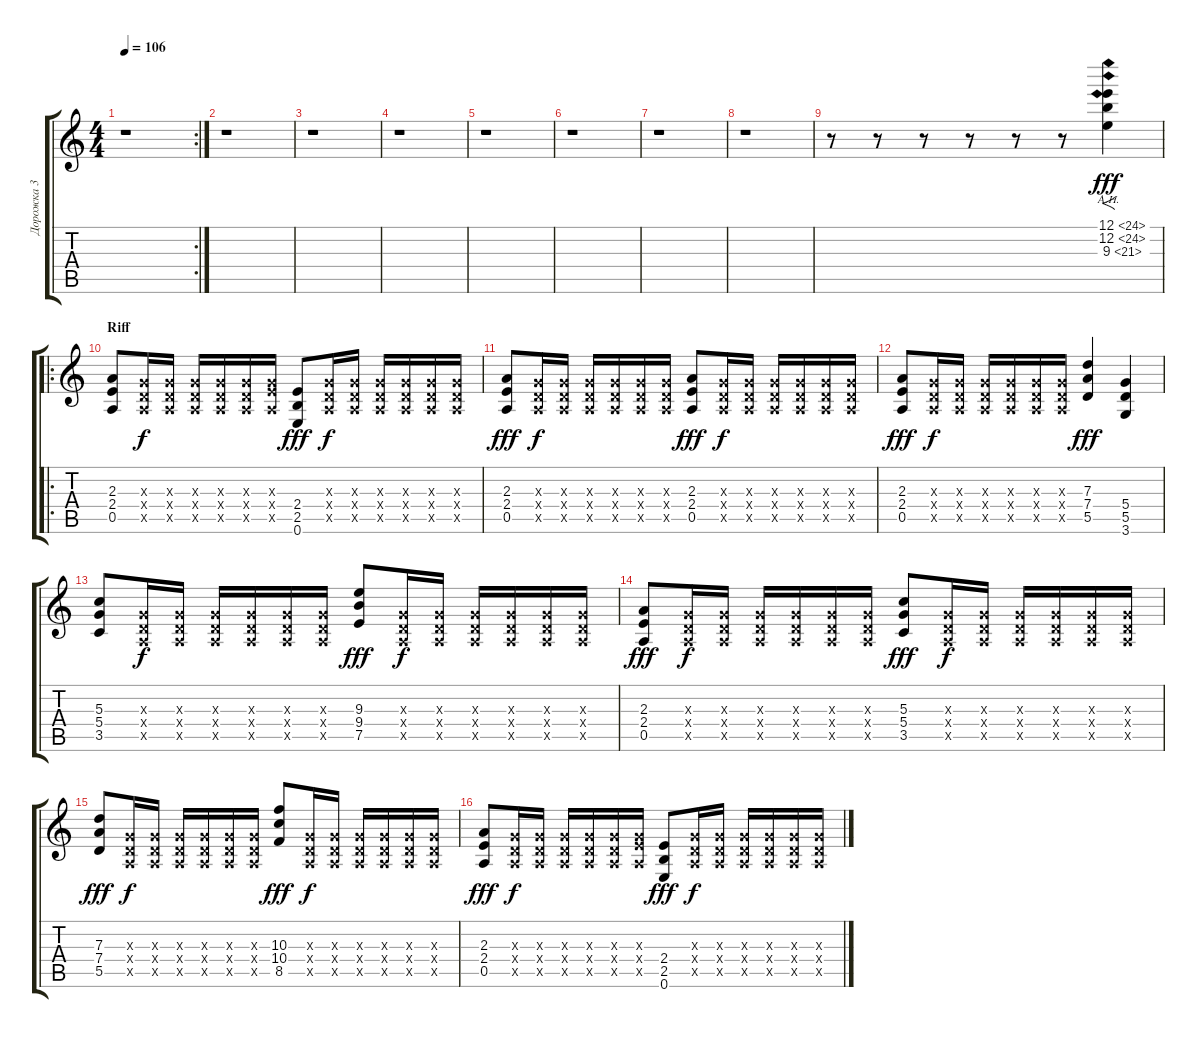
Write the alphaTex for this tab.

\track ("Дорожка 3" "Дорожка 3") {instrument distortionguitar}
\staff {score tabs}
\tuning (E4 B3 G3 D3 A2 E2) {hide}
\rc 2
\ts (4 4)
\tempo 106
\clef g2
\ks c
r.1{dy fff instrument distortionguitar} |
r.1 |
r.1 |
r.1 |
r.1 |
r.1 |
r.1 |
r.1 |
r.8 r.8 r.8 r.8 r.8 r.8 (12.1{ah 12} 12.2{ah 12} 9.3{ah 12}).4{f} |
\ro
\section ("" "Riff")
(2.3 2.4 0.5).8 (0.3{x} 0.4{x} 0.5{x}).16{dy f} (0.3{x} 0.4{x} 0.5{x}).16 (0.3{x} 0.4{x} 0.5{x}).16 (0.3{x} 0.4{x} 0.5{x}).16 (0.3{x} 0.4{x} 0.5{x}).16 (0.3{x} 2.4{x} 0.5{x}).16 (2.4 2.5 0.6).8{dy fff} (0.3{x} 0.4{x} 0.5{x}).16{dy f} (0.3{x} 0.4{x} 0.5{x}).16 (0.3{x} 0.4{x} 0.5{x}).16 (0.3{x} 0.4{x} 0.5{x}).16 (0.3{x} 0.4{x} 0.5{x}).16 (0.3{x} 0.4{x} 0.5{x}).16 |
(2.3 2.4 0.5).8{dy fff} (0.3{x} 0.4{x} 0.5{x}).16{dy f} (0.3{x} 0.4{x} 0.5{x}).16 (0.3{x} 0.4{x} 0.5{x}).16 (0.3{x} 0.4{x} 0.5{x}).16 (0.3{x} 0.4{x} 0.5{x}).16 (0.3{x} 0.4{x} 0.5{x}).16 (2.3 2.4 0.5).8{dy fff} (0.3{x} 0.4{x} 0.5{x}).16{dy f} (0.3{x} 0.4{x} 0.5{x}).16 (0.3{x} 0.4{x} 0.5{x}).16 (0.3{x} 0.4{x} 0.5{x}).16 (0.3{x} 0.4{x} 0.5{x}).16 (0.3{x} 0.4{x} 0.5{x}).16 |
(2.3 2.4 0.5).8{dy fff} (0.3{x} 0.4{x} 0.5{x}).16{dy f} (0.3{x} 0.4{x} 0.5{x}).16 (0.3{x} 0.4{x} 0.5{x}).16 (0.3{x} 0.4{x} 0.5{x}).16 (0.3{x} 0.4{x} 0.5{x}).16 (0.3{x} 0.4{x} 0.5{x}).16 (7.3 7.4 5.5).4{dy fff} (5.4 5.5 3.6).4 |
(5.3 5.4 3.5).8 (0.3{x} 0.4{x} 0.5{x}).16{dy f} (0.3{x} 0.4{x} 0.5{x}).16 (0.3{x} 0.4{x} 0.5{x}).16 (0.3{x} 0.4{x} 0.5{x}).16 (0.3{x} 0.4{x} 0.5{x}).16 (0.3{x} 0.4{x} 0.5{x}).16 (9.3 9.4 7.5).8{dy fff} (0.3{x} 0.4{x} 0.5{x}).16{dy f} (0.3{x} 0.4{x} 0.5{x}).16 (0.3{x} 0.4{x} 0.5{x}).16 (0.3{x} 0.4{x} 0.5{x}).16 (0.3{x} 0.4{x} 0.5{x}).16 (0.3{x} 0.4{x} 0.5{x}).16 |
(2.3 2.4 0.5).8{dy fff} (0.3{x} 0.4{x} 0.5{x}).16{dy f} (0.3{x} 0.4{x} 0.5{x}).16 (0.3{x} 0.4{x} 0.5{x}).16 (0.3{x} 0.4{x} 0.5{x}).16 (0.3{x} 0.4{x} 0.5{x}).16 (0.3{x} 0.4{x} 0.5{x}).16 (5.3 5.4 3.5).8{dy fff} (0.3{x} 0.4{x} 0.5{x}).16{dy f} (0.3{x} 0.4{x} 0.5{x}).16 (0.3{x} 0.4{x} 0.5{x}).16 (0.3{x} 0.4{x} 0.5{x}).16 (0.3{x} 0.4{x} 0.5{x}).16 (0.3{x} 0.4{x} 0.5{x}).16 |
(7.3 7.4 5.5).8{dy fff} (0.3{x} 0.4{x} 0.5{x}).16{dy f} (0.3{x} 0.4{x} 0.5{x}).16 (0.3{x} 0.4{x} 0.5{x}).16 (0.3{x} 0.4{x} 0.5{x}).16 (0.3{x} 0.4{x} 0.5{x}).16 (0.3{x} 0.4{x} 0.5{x}).16 (10.3 10.4 8.5).8{dy fff} (0.3{x} 0.4{x} 0.5{x}).16{dy f} (0.3{x} 0.4{x} 0.5{x}).16 (0.3{x} 0.4{x} 0.5{x}).16 (0.3{x} 0.4{x} 0.5{x}).16 (0.3{x} 0.4{x} 0.5{x}).16 (0.3{x} 0.4{x} 0.5{x}).16 |
(2.3 2.4 0.5).8{dy fff} (0.3{x} 0.4{x} 0.5{x}).16{dy f} (0.3{x} 0.4{x} 0.5{x}).16 (0.3{x} 0.4{x} 0.5{x}).16 (0.3{x} 0.4{x} 0.5{x}).16 (0.3{x} 0.4{x} 0.5{x}).16 (0.3{x} 2.4{x} 0.5{x}).16 (2.4 2.5 0.6).8{dy fff} (0.3{x} 0.4{x} 0.5{x}).16{dy f} (0.3{x} 0.4{x} 0.5{x}).16 (0.3{x} 0.4{x} 0.5{x}).16 (0.3{x} 0.4{x} 0.5{x}).16 (0.3{x} 0.4{x} 0.5{x}).16 (0.3{x} 0.4{x} 0.5{x}).16
